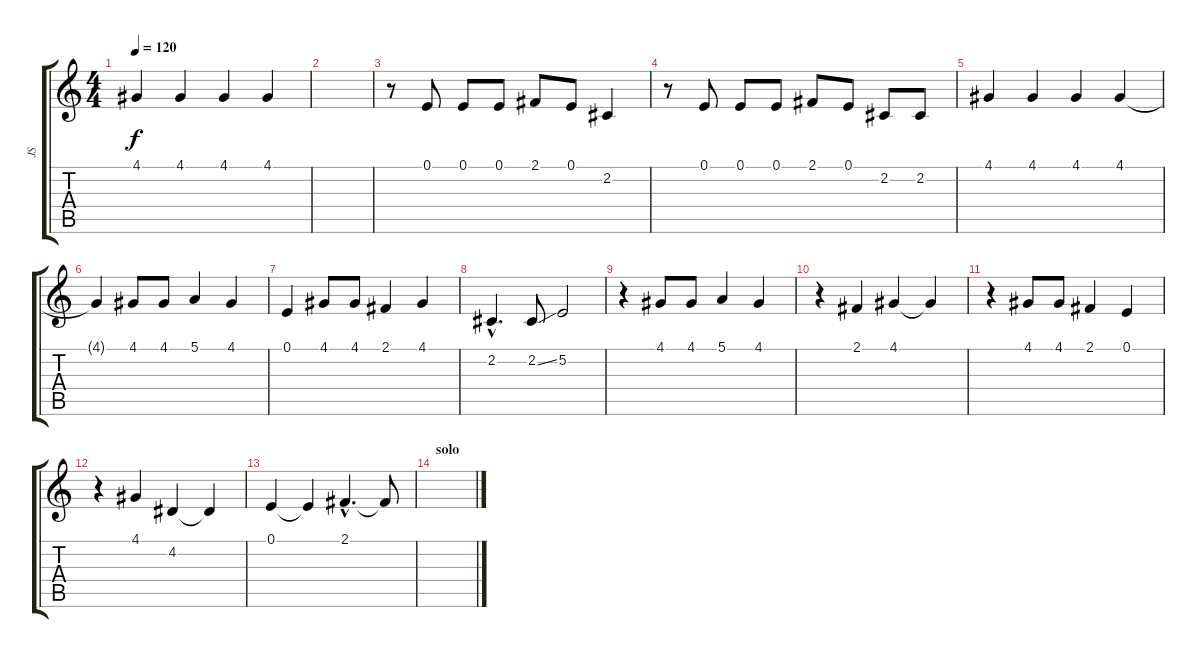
\track ("JS" "JS") {instrument oboe}
\staff {score tabs}
\tuning (E4 B3 G3 D3 A2 E2) {hide}
\ts (4 4)
\tempo 120
\clef g2
\ks c
4.1.4{dy f} 4.1.4 4.1.4 4.1.4 |
|
r.8 0.1.8 0.1.8 0.1.8 2.1.8 0.1.8 2.2.4 |
r.8 0.1.8 0.1.8 0.1.8 2.1.8 0.1.8 2.2.8 2.2.8 |
4.1.4 4.1.4 4.1.4 4.1.4 |
4.1{t}.4 4.1.8 4.1.8 5.1.4 4.1.4 |
0.1.4 4.1.8 4.1.8 2.1.4 4.1.4 |
2.2{hac}.4{d} 2.2{ss}.8 5.2.2 |
r.4 4.1.8 4.1.8 5.1.4 4.1.4 |
r.4 2.1.4 4.1.4 4.1{t}.4 |
r.4 4.1.8 4.1.8 2.1.4 0.1.4 |
r.4 4.1.4 4.2.4 4.2{t}.4 |
0.1.4 0.1{t}.4 2.1{hac}.4{d} 2.1{t}.8 |
\section ("" "solo")
